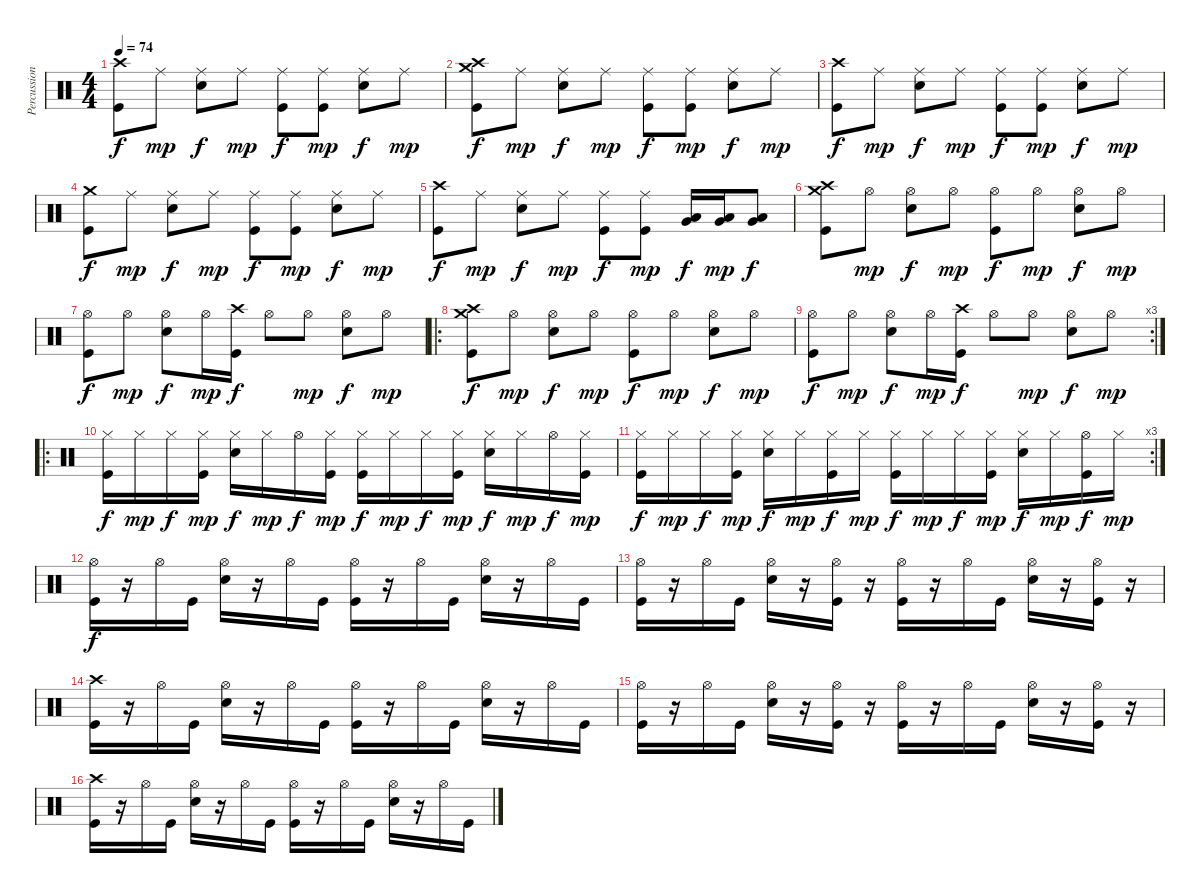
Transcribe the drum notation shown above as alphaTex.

\track ("Percussion" "Percussion") {instrument percussion}
\staff {score}
\articulation defaults
\ts (4 4)
\tempo 74
\clef neutral
\ks c
("Crash high (hit)" "Kick (hit)").8{dy f} "Ride (middle)".8{dy mp} ("Ride (middle)" "Electric Snare (hit)").8{dy f} "Ride (middle)".8{dy mp} ("Ride (middle)" "Kick (hit)").8{dy f} ("Ride (middle)" "Kick (hit)").8{dy mp} ("Ride (middle)" "Electric Snare (hit)").8{dy f} "Ride (middle)".8{dy mp} |
("Crash medium (hit)" "Crash high (hit)" "Kick (hit)").8{dy f} "Ride (middle)".8{dy mp} ("Ride (middle)" "Electric Snare (hit)").8{dy f} "Ride (middle)".8{dy mp} ("Ride (middle)" "Kick (hit)").8{dy f} ("Ride (middle)" "Kick (hit)").8{dy mp} ("Ride (middle)" "Electric Snare (hit)").8{dy f} "Ride (middle)".8{dy mp} |
("Crash high (hit)" "Kick (hit)").8{dy f} "Ride (middle)".8{dy mp} ("Ride (middle)" "Electric Snare (hit)").8{dy f} "Ride (middle)".8{dy mp} ("Ride (middle)" "Kick (hit)").8{dy f} ("Ride (middle)" "Kick (hit)").8{dy mp} ("Ride (middle)" "Electric Snare (hit)").8{dy f} "Ride (middle)".8{dy mp} |
("Crash medium (hit)" "Kick (hit)").8{dy f} "Ride (middle)".8{dy mp} ("Ride (middle)" "Electric Snare (hit)").8{dy f} "Ride (middle)".8{dy mp} ("Ride (middle)" "Kick (hit)").8{dy f} ("Ride (middle)" "Kick (hit)").8{dy mp} ("Ride (middle)" "Electric Snare (hit)").8{dy f} "Ride (middle)".8{dy mp} |
("Crash high (hit)" "Kick (hit)").8{dy f} "Ride (middle)".8{dy mp} ("Ride (middle)" "Electric Snare (hit)").8{dy f} "Ride (middle)".8{dy mp} ("Ride (middle)" "Kick (hit)").8{dy f} ("Ride (middle)" "Kick (hit)").8{dy mp} ("Low Tom (hit)" "Very Low Tom (hit)").16{dy f} ("Low Tom (hit)" "Very Low Tom (hit)").16{dy mp} ("Low Tom (hit)" "Very Low Tom (hit)").8{dy f} |
("Crash high (hit)" "Crash medium (hit)" "Kick (hit)").8 "Hi-Hat (open)".8{dy mp} ("Hi-Hat (open)" "Electric Snare (hit)").8{dy f} "Hi-Hat (open)".8{dy mp} ("Hi-Hat (open)" "Kick (hit)").8{dy f} "Hi-Hat (open)".8{dy mp} ("Hi-Hat (open)" "Electric Snare (hit)").8{dy f} "Hi-Hat (open)".8{dy mp} |
("Hi-Hat (open)" "Kick (hit)").8{dy f} "Hi-Hat (open)".8{dy mp} ("Hi-Hat (open)" "Electric Snare (hit)").8{dy f} "Hi-Hat (open)".16{dy mp} ("Crash high (hit)" "Kick (hit)").16{dy f} "Hi-Hat (open)".8 "Hi-Hat (open)".8{dy mp} ("Hi-Hat (open)" "Electric Snare (hit)").8{dy f} "Hi-Hat (open)".8{dy mp} |
\ro
("Crash high (hit)" "Crash medium (hit)" "Kick (hit)").8{dy f} "Hi-Hat (open)".8{dy mp} ("Hi-Hat (open)" "Electric Snare (hit)").8{dy f} "Hi-Hat (open)".8{dy mp} ("Hi-Hat (open)" "Kick (hit)").8{dy f} "Hi-Hat (open)".8{dy mp} ("Hi-Hat (open)" "Electric Snare (hit)").8{dy f} "Hi-Hat (open)".8{dy mp} |
\rc 3
("Hi-Hat (open)" "Kick (hit)").8{dy f} "Hi-Hat (open)".8{dy mp} ("Hi-Hat (open)" "Electric Snare (hit)").8{dy f} "Hi-Hat (open)".16{dy mp} ("Crash high (hit)" "Kick (hit)").16{dy f} "Hi-Hat (open)".8 "Hi-Hat (open)".8{dy mp} ("Hi-Hat (open)" "Electric Snare (hit)").8{dy f} "Hi-Hat (open)".8{dy mp} |
\ro
("Hi-Hat (closed)" "Kick (hit)").16{dy f volume 10} "Hi-Hat (closed)".16{dy mp} "Hi-Hat (closed)".16{dy f} ("Hi-Hat (closed)" "Kick (hit)").16{dy mp} ("Hi-Hat (closed)" "Electric Snare (hit)").16{dy f} "Hi-Hat (closed)".16{dy mp} "Hi-Hat (open)".16{dy f} ("Hi-Hat (closed)" "Kick (hit)").16{dy mp} ("Hi-Hat (closed)" "Kick (hit)").16{dy f} "Hi-Hat (closed)".16{dy mp} "Hi-Hat (closed)".16{dy f} ("Hi-Hat (closed)" "Kick (hit)").16{dy mp} ("Hi-Hat (closed)" "Electric Snare (hit)").16{dy f} "Hi-Hat (closed)".16{dy mp} "Hi-Hat (open)".16{dy f} ("Hi-Hat (closed)" "Kick (hit)").16{dy mp} |
\rc 3
("Hi-Hat (closed)" "Kick (hit)").16{dy f} "Hi-Hat (closed)".16{dy mp} "Hi-Hat (closed)".16{dy f} ("Hi-Hat (closed)" "Kick (hit)").16{dy mp} ("Hi-Hat (closed)" "Electric Snare (hit)").16{dy f} "Hi-Hat (closed)".16{dy mp} ("Hi-Hat (closed)" "Kick (hit)").16{dy f} "Hi-Hat (closed)".16{dy mp} ("Hi-Hat (closed)" "Kick (hit)").16{dy f} "Hi-Hat (closed)".16{dy mp} "Hi-Hat (closed)".16{dy f} ("Hi-Hat (closed)" "Kick (hit)").16{dy mp} ("Hi-Hat (closed)" "Electric Snare (hit)").16{dy f} "Hi-Hat (closed)".16{dy mp} ("Hi-Hat (open)" "Kick (hit)").16{dy f} "Hi-Hat (closed)".16{dy mp} |
("Hi-Hat (open)" "Kick (hit)").16{dy f volume 9} r.16 "Hi-Hat (open)".16 "Kick (hit)".16 ("Hi-Hat (open)" "Electric Snare (hit)").16 r.16 "Hi-Hat (open)".16 "Kick (hit)".16 ("Hi-Hat (open)" "Kick (hit)").16 r.16 "Hi-Hat (open)".16 "Kick (hit)".16 ("Hi-Hat (open)" "Electric Snare (hit)").16 r.16 "Hi-Hat (open)".16 "Kick (hit)".16 |
("Hi-Hat (open)" "Kick (hit)").16 r.16 "Hi-Hat (open)".16 "Kick (hit)".16 ("Hi-Hat (open)" "Electric Snare (hit)").16 r.16 ("Hi-Hat (open)" "Kick (hit)").16 r.16 ("Hi-Hat (open)" "Kick (hit)").16 r.16 "Hi-Hat (open)".16 "Kick (hit)".16 ("Hi-Hat (open)" "Electric Snare (hit)").16 r.16 ("Hi-Hat (open)" "Kick (hit)").16 r.16 |
("Crash high (hit)" "Kick (hit)").16{volume 13} r.16 "Hi-Hat (open)".16 "Kick (hit)".16 ("Hi-Hat (open)" "Electric Snare (hit)").16 r.16 "Hi-Hat (open)".16 "Kick (hit)".16 ("Hi-Hat (open)" "Kick (hit)").16 r.16 "Hi-Hat (open)".16 "Kick (hit)".16 ("Hi-Hat (open)" "Electric Snare (hit)").16 r.16 "Hi-Hat (open)".16 "Kick (hit)".16 |
("Hi-Hat (open)" "Kick (hit)").16 r.16 "Hi-Hat (open)".16 "Kick (hit)".16 ("Hi-Hat (open)" "Electric Snare (hit)").16 r.16 ("Hi-Hat (open)" "Kick (hit)").16 r.16 ("Hi-Hat (open)" "Kick (hit)").16 r.16 "Hi-Hat (open)".16 "Kick (hit)".16 ("Hi-Hat (open)" "Electric Snare (hit)").16 r.16 ("Hi-Hat (open)" "Kick (hit)").16 r.16 |
("Crash high (hit)" "Kick (hit)").16{volume 13} r.16 "Hi-Hat (open)".16 "Kick (hit)".16 ("Hi-Hat (open)" "Electric Snare (hit)").16 r.16 "Hi-Hat (open)".16 "Kick (hit)".16 ("Hi-Hat (open)" "Kick (hit)").16 r.16 "Hi-Hat (open)".16 "Kick (hit)".16 ("Hi-Hat (open)" "Electric Snare (hit)").16 r.16 "Hi-Hat (open)".16 "Kick (hit)".16
